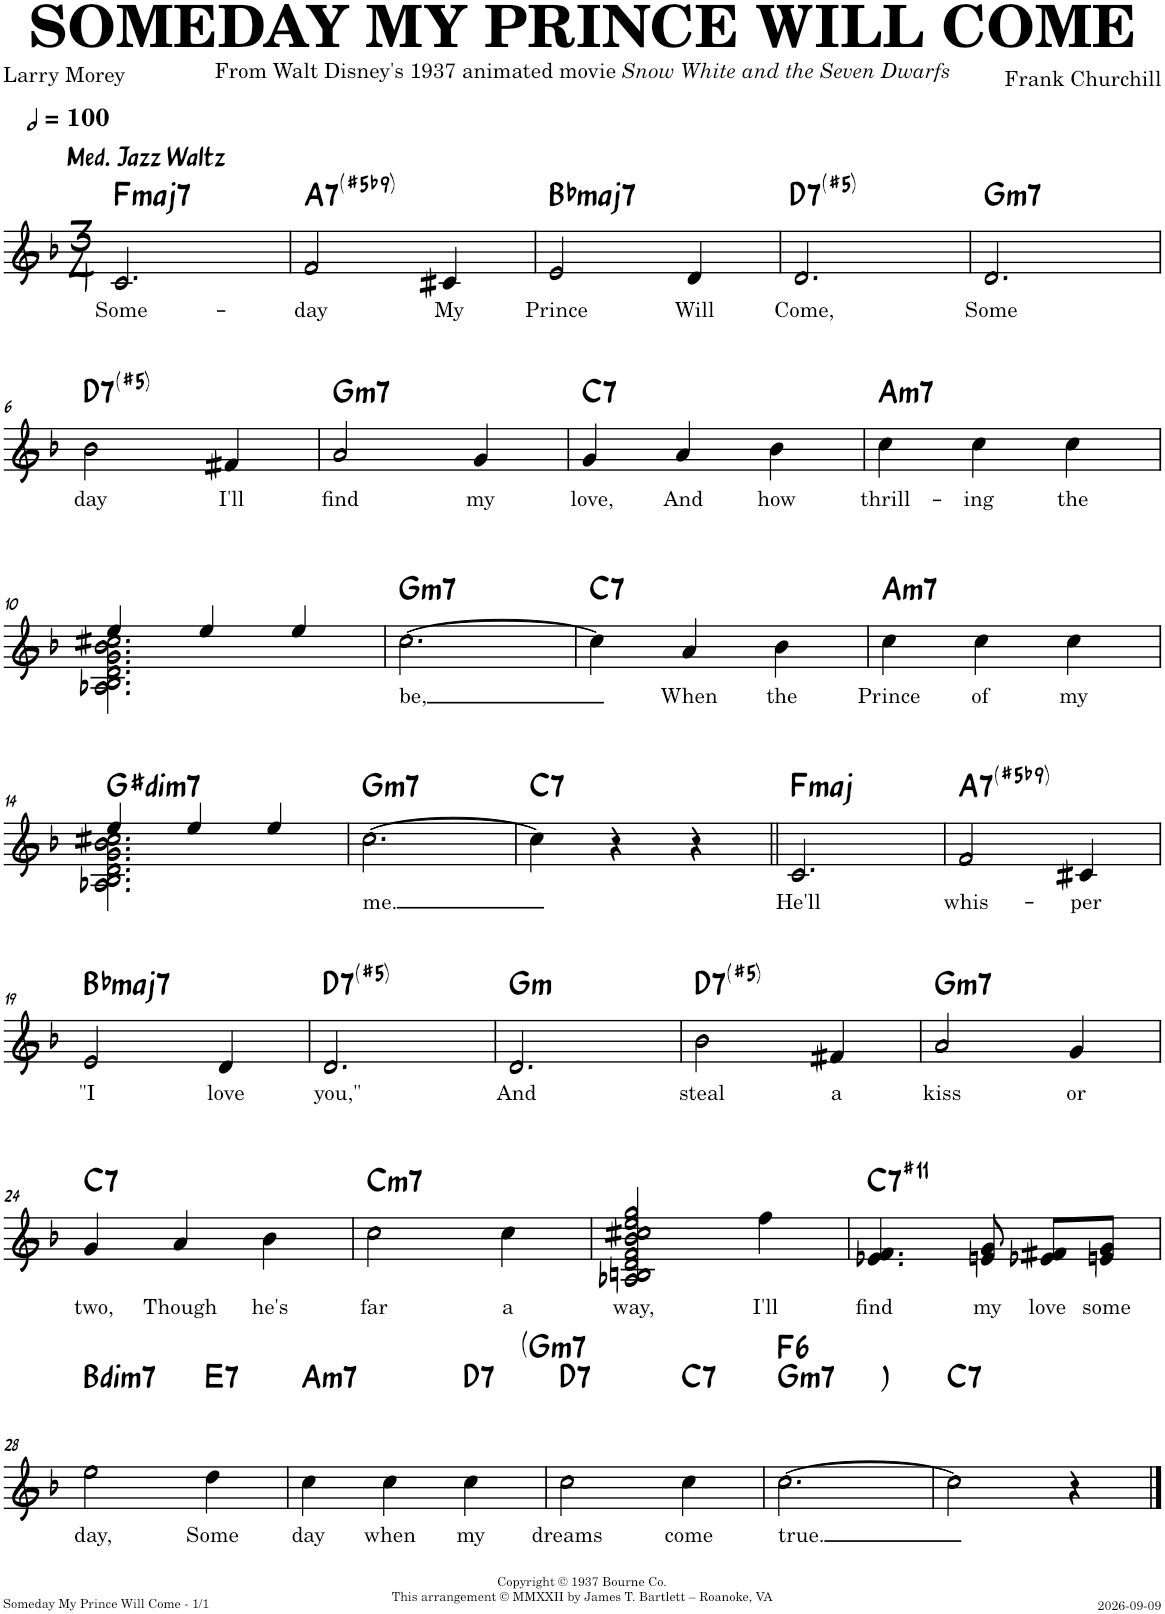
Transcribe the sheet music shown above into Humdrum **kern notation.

**kern	**text	**harte
*part1	*part1	*part1
*staff1	*staff1	*
*I"Piano	*	*
*I'Pno.	*	*
*clefG2	*	*
*k[b-]	*	*
*M3/4	*	*
*MM200	*	*
=1	=1	=1
!LO:TX:a:B:t=Med. Jazz Waltz	!	!
!	!LO:LY:b	!LO:H:kt=maj7
2.c/	Some-	F:maj7
=2	=2	=2
!	!LO:LY:b	!LO:H:kt=7
2f/	-day	A:(3,#5,b7,b9)
!	!LO:LY:b	!
4c#X/	My	.
=3	=3	=3
!	!LO:LY:b	!LO:H:kt=maj7
2e/	Prince	Bb:maj7
!	!LO:LY:b	!
4d/	Will	.
=4	=4	=4
!	!LO:LY:b	!LO:H:kt=7
2.d/	Come,	D:(3,#5,b7)
=5	=5	=5
!	!LO:LY:b	!LO:H:kt=m7
2.d/	Some	G:min7
!!LO:LB:g=z
=6	=6	=6
!	!LO:LY:b	!LO:H:kt=7
2b-\	day	D:(3,#5,b7)
!	!LO:LY:b	!
4f#X/	I'll	.
=7	=7	=7
!	!LO:LY:b	!LO:H:kt=m7
2a/	find	G:min7
!	!LO:LY:b	!
4g/	my	.
=8	=8	=8
!	!LO:LY:b	!LO:H:kt=7
4g/	love,	C:7
!	!LO:LY:b	!
4a/	And	.
!	!LO:LY:b	!
4b-\	how	.
=9	=9	=9
!	!LO:LY:b	!LO:H:kt=m7
4cc\	thrill-	A:min7
!	!LO:LY:b	!
4cc\	-ing	.
!	!LO:LY:b	!
4cc\	the	.
!!LO:LB:g=z
=10	=10	=10
*^	*	*
4ee/	2.A-X\ 2.B-\ 2.d\ 2.g\ 2.b-\ 2.cc#X\	.	.
4ee/	.	.	.
4ee/	.	.	.
*v	*v	*	*
=11	=11	=11
!	!LO:LY:b	!LO:H:kt=m7
[2.cc\	be,	G:min7
=12	=12	=12
!	!	!LO:H:kt=7
4cc\]	.	C:7
!	!LO:LY:b	!
4a/	When	.
!	!LO:LY:b	!
4b-\	the	.
=13	=13	=13
!	!LO:LY:b	!LO:H:kt=m7
4cc\	Prince	A:min7
!	!LO:LY:b	!
4cc\	of	.
!	!LO:LY:b	!
4cc\	my	.
!!LO:LB:g=z
=14	=14	=14
*^	*	*
!	!	!	!LO:H:kt=dim7
4ee/	2.A-X\ 2.B-\ 2.d\ 2.g\ 2.b-\ 2.cc#X\	.	G#:dim7
4ee/	.	.	.
4ee/	.	.	.
*v	*v	*	*
=15	=15	=15
!	!LO:LY:b	!LO:H:kt=m7
[2.cc\	me.	G:min7
=16	=16	=16
!	!	!LO:H:kt=7
4cc\]	.	C:7
4r	.	.
4r	.	.
=17||	=17||	=17||
!	!LO:LY:b	!LO:H:kt=maj
2.c/	He'll	F:maj
=18	=18	=18
!	!LO:LY:b	!LO:H:kt=7
2f/	whis-	A:(3,#5,b7,b9)
!	!LO:LY:b	!
4c#X/	-per	.
!!LO:LB:g=z
=19	=19	=19
!	!LO:LY:b	!LO:H:kt=maj7
2e/	"I	Bb:maj7
!	!LO:LY:b	!
4d/	love	.
=20	=20	=20
!	!LO:LY:b	!LO:H:kt=7
2.d/	you,"	D:(3,#5,b7)
=21	=21	=21
!	!LO:LY:b	!LO:H:kt=m
2.d/	And	G:min
=22	=22	=22
!	!LO:LY:b	!LO:H:kt=7
2b-\	steal	D:(3,#5,b7)
!	!LO:LY:b	!
4f#X/	a	.
=23	=23	=23
!	!LO:LY:b	!LO:H:kt=m7
2a/	kiss	G:min7
!	!LO:LY:b	!
4g/	or	.
!!LO:LB:g=z
=24	=24	=24
!	!LO:LY:b	!LO:H:kt=7
4g/	two,	C:7
!	!LO:LY:b	!
4a/	Though	.
!	!LO:LY:b	!
4b-\	he's	.
=25	=25	=25
!	!LO:LY:b	!LO:H:kt=m7
2cc\	far	C:min7
!	!LO:LY:b	!
4cc\	a	.
=26	=26	=26
!	!LO:LY:b	!
2A-X/ 2Bn/ 2d/ 2f/ 2b-/ 2cc#X/ 2ee/ 2gg/	-way,	.
!	!LO:LY:b	!
4ff\	I'll	.
=27	=27	=27
!	!LO:LY:b	!LO:H:kt=7
4.e-X/ 4.f/	find	C:7(#11)
!	!LO:LY:b	!
8en/ 8g/	my	.
!	!LO:LY:b	!
8e-X/ 8f#X/L	love	.
!	!LO:LY:b	!
8en/ 8g/J	some	.
!!LO:LB:g=z
=28	=28	=28
!	!LO:LY:b	!LO:H:kt=dim7
2ee\	day,	B:dim7
!	!LO:LY:b	!LO:H:kt=7
4dd\	Some	E:7
=29	=29	=29
!	!LO:LY:b	!LO:H:kt=m7
4cc\	day	A:min7
!	!LO:LY:b	!
4cc\	when	.
!	!LO:LY:b	!LO:H:kt=7
4cc\	my	D:7
=30	=30	=30
!	!LO:LY:b	!LO:H:kt=7
2cc\	dreams	D:7
!	!LO:LY:b	!
4cc\	come	.
=31	=31	=31
!	!LO:LY:b	!LO:H:n=1:kt=m7
!	!	!LO:H:n=2:kt=6
[2.cc\	true.	G:min7 F:maj6
=32	=32	=32
!	!	!LO:H:kt=7
2cc\]	.	C:7
4r	.	.
==	==	==
*-	*-	*-
